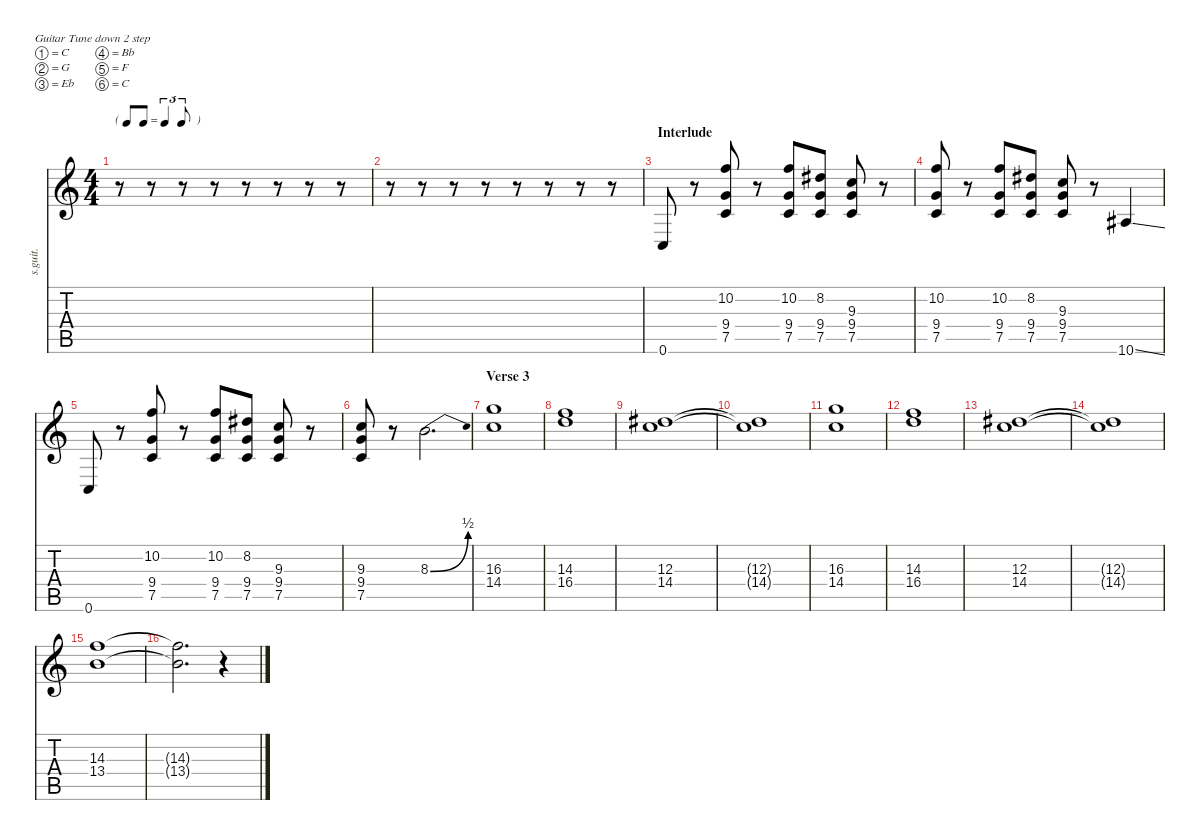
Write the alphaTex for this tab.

\defaultSystemsLayout 4
\hideDynamics
\bracketExtendMode nobrackets
\track ("Josh Homme (Rhythm)" "s.guit.") {instrument electricguitarclean}
\staff {score tabs}
\tuning (C4 G3 Eb3 Bb2 F2 C2)
\ts (4 4)
\tf triplet8th
\tempo (171 hide)
\clef g2
\ks c
r.8{dy mp} r.8 r.8 r.8 r.8 r.8 r.8 r.8 |
r.8 r.8 r.8 r.8 r.8 r.8 r.8 r.8 |
\section ("" "Interlude")
0.6.8{lyrics (0 "") lyrics (1 "") lyrics (2 "") lyrics (3 "") lyrics (4 "")} r.8 (10.2 9.4 7.5).8{lyrics (0 "") lyrics (1 "") lyrics (2 "") lyrics (3 "") lyrics (4 "")} r.8 (10.2 9.4 7.5).8{lyrics (0 "") lyrics (1 "") lyrics (2 "") lyrics (3 "") lyrics (4 "")} (8.2{acc #} 9.4 7.5).8{lyrics (0 "") lyrics (1 "") lyrics (2 "") lyrics (3 "") lyrics (4 "")} (9.3 9.4 7.5).8{lyrics (0 "") lyrics (1 "") lyrics (2 "") lyrics (3 "") lyrics (4 "")} r.8 |
(10.2 9.4 7.5).8{lyrics (0 "") lyrics (1 "") lyrics (2 "") lyrics (3 "") lyrics (4 "")} r.8 (10.2 9.4 7.5).8{lyrics (0 "") lyrics (1 "") lyrics (2 "") lyrics (3 "") lyrics (4 "")} (8.2{acc #} 9.4 7.5).8{lyrics (0 "") lyrics (1 "") lyrics (2 "") lyrics (3 "") lyrics (4 "")} (9.3 9.4 7.5).8{lyrics (0 "") lyrics (1 "") lyrics (2 "") lyrics (3 "") lyrics (4 "")} r.8 10.6{ss acc #}.4{lyrics (0 "") lyrics (1 "") lyrics (2 "") lyrics (3 "") lyrics (4 "")} |
0.6.8{lyrics (0 "") lyrics (1 "") lyrics (2 "") lyrics (3 "") lyrics (4 "")} r.8 (10.2 9.4 7.5).8{lyrics (0 "") lyrics (1 "") lyrics (2 "") lyrics (3 "") lyrics (4 "")} r.8 (10.2 9.4 7.5).8{lyrics (0 "") lyrics (1 "") lyrics (2 "") lyrics (3 "") lyrics (4 "")} (8.2{acc #} 9.4 7.5).8{lyrics (0 "") lyrics (1 "") lyrics (2 "") lyrics (3 "") lyrics (4 "")} (9.3 9.4 7.5).8{lyrics (0 "") lyrics (1 "") lyrics (2 "") lyrics (3 "") lyrics (4 "")} r.8 |
(9.3 9.4 7.5).8{lyrics (0 "") lyrics (1 "") lyrics (2 "") lyrics (3 "") lyrics (4 "")} r.8 8.3{be (bend 0 0 15 2)}.2{d lyrics (0 "") lyrics (1 "") lyrics (2 "") lyrics (3 "") lyrics (4 "")} |
\section ("" "Verse 3")
(16.3 14.4).1{lyrics (0 "") lyrics (1 "") lyrics (2 "") lyrics (3 "") lyrics (4 "")} |
(14.3 16.4).1{lyrics (0 "") lyrics (1 "") lyrics (2 "") lyrics (3 "") lyrics (4 "")} |
(12.3{acc #} 14.4).1{lyrics (0 "") lyrics (1 "") lyrics (2 "") lyrics (3 "") lyrics (4 "")} |
(12.3{t acc #} 14.4{t}).1{lyrics (0 "") lyrics (1 "") lyrics (2 "") lyrics (3 "") lyrics (4 "")} |
(16.3 14.4).1{lyrics (0 "") lyrics (1 "") lyrics (2 "") lyrics (3 "") lyrics (4 "")} |
(14.3 16.4).1{lyrics (0 "") lyrics (1 "") lyrics (2 "") lyrics (3 "") lyrics (4 "")} |
(12.3{acc #} 14.4).1{lyrics (0 "") lyrics (1 "") lyrics (2 "") lyrics (3 "") lyrics (4 "")} |
(12.3{t acc #} 14.4{t}).1{lyrics (0 "") lyrics (1 "") lyrics (2 "") lyrics (3 "") lyrics (4 "")} |
(14.3 13.4).1{lyrics (0 "") lyrics (1 "") lyrics (2 "") lyrics (3 "") lyrics (4 "")} |
(14.3{t} 13.4{t}).2{d lyrics (0 "") lyrics (1 "") lyrics (2 "") lyrics (3 "") lyrics (4 "")} r.4
